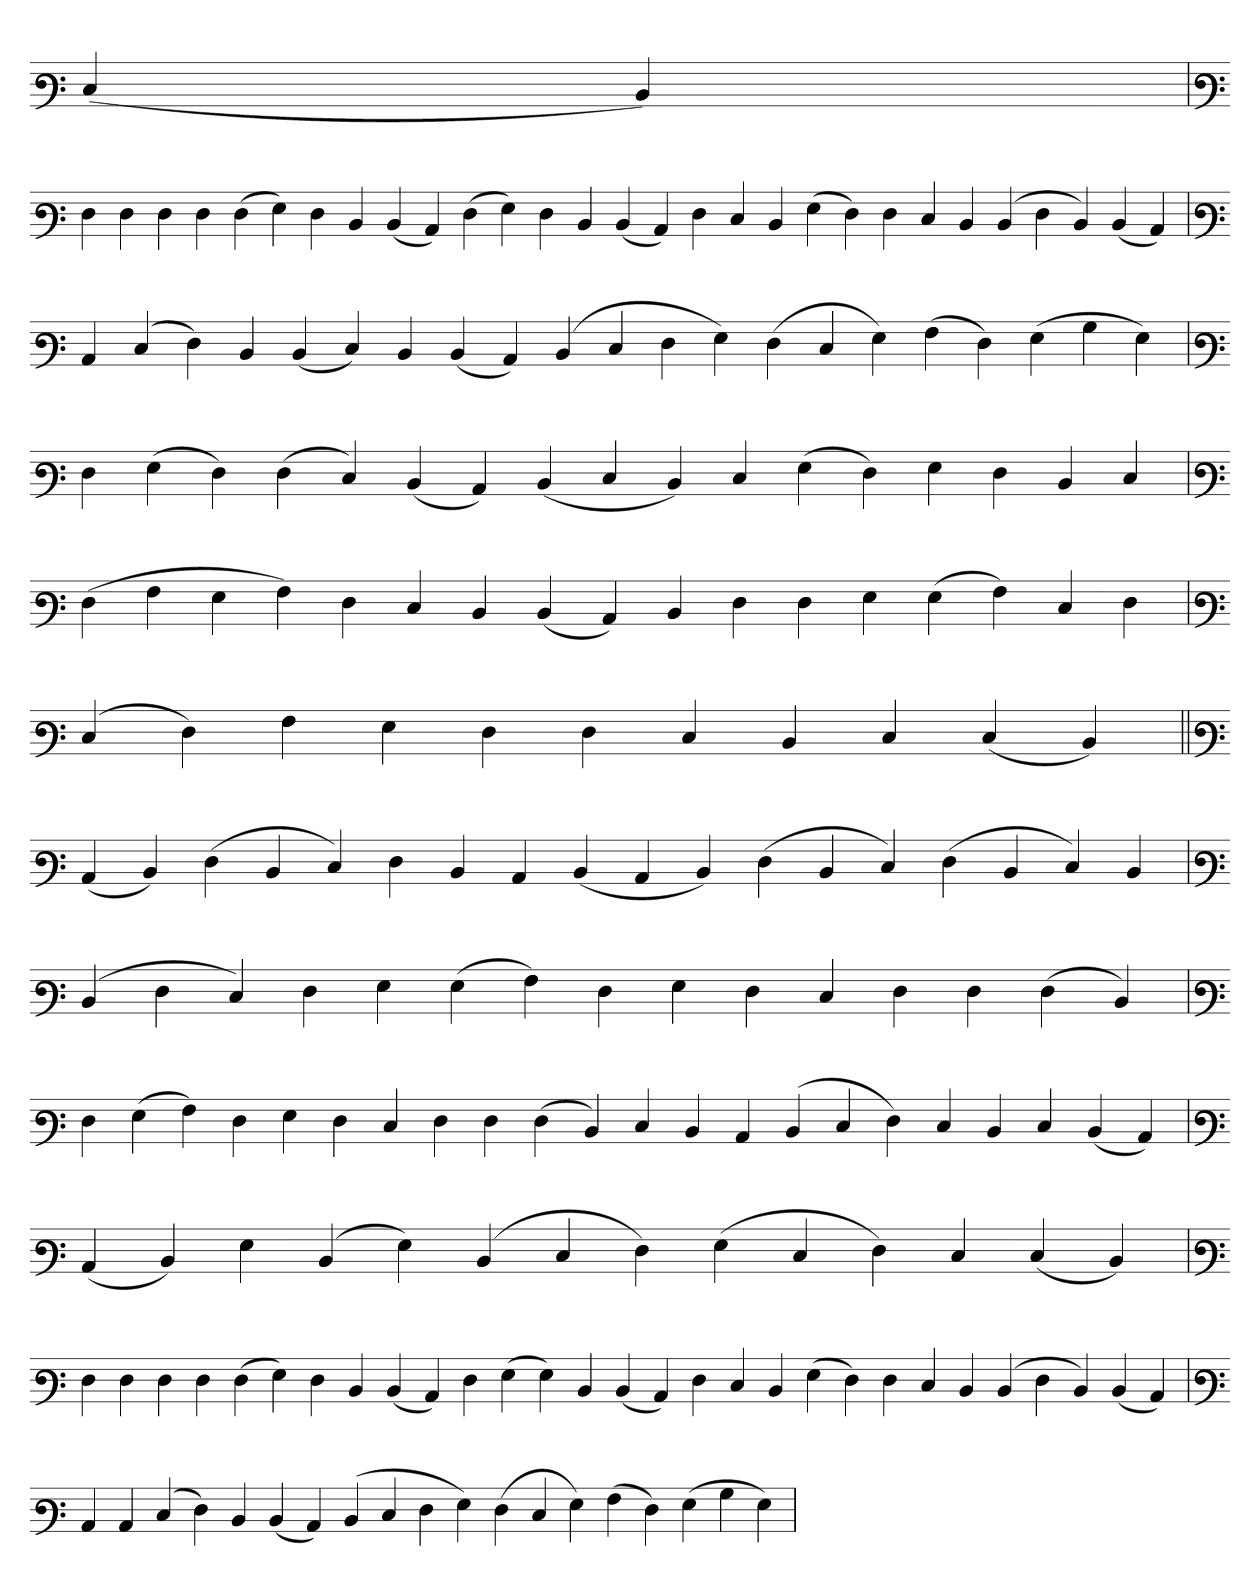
**kern
*part1
*staff1
*clefF3
=
(4E
4D)
='
*clefF3
4F
4F
4F
4F
(4F
4G)
4F
4D
(4D
4C)
(4F
4G)
4F
4D
(4D
4C)
4F
4E
4D
(4G
4F)
4F
4E
4D
(4D
4F
4D)
(4D
4C)
=
*clefF3
4C
(4E
4F)
4D
(4D
4E)
4D
(4D
4C)
(4D
4E
4F
4G)
(4F
4E
4G)
(4A
4F)
(4G
4B
4G)
='
*clefF3
4F
(4G
4F)
(4F
4E)
(4D
4C)
(4D
4E
4D)
4E
(4G
4F)
4G
4F
4D
4E
=`
*clefF3
(4F
4A
4G
4A)
4F
4E
4D
(4D
4C)
4D
4F
4F
4G
(4G
4A)
4E
4F
=`
*clefF3
(4E
4F)
4A
4G
4F
4F
4E
4D
4E
(4E
4D)
=||
*clefF3
(4C
4D)
(4F
4D
4E)
4F
4D
4C
(4D
4C
4D)
(4F
4D
4E)
(4F
4D
4E)
4D
='
*clefF3
(4D
4F
4E)
4F
4G
(4G
4A)
4F
4G
4F
4E
4F
4F
(4F
4D)
=`
*clefF3
4F
(4G
4A)
4F
4G
4F
4E
4F
4F
(4F
4D)
4E
4D
4C
(4D
4E
4F)
4E
4D
4E
(4D
4C)
='
*clefF3
(4C
4D)
4G
(4D
4G)
(4D
4E
4F)
(4G
4E
4F)
4E
(4E
4D)
='
*clefF3
4F
4F
4F
4F
(4F
4G)
4F
4D
(4D
4C)
4F
(4G
4G)
4D
(4D
4C)
4F
4E
4D
(4G
4F)
4F
4E
4D
(4D
4F
4D)
(4D
4C)
=
*clefF3
4C
4C
(4E
4F)
4D
(4D
4C)
(4D
4E
4F
4G)
(4F
4E
4G)
(4A
4F)
(4G
4B
4G)
='
*-
